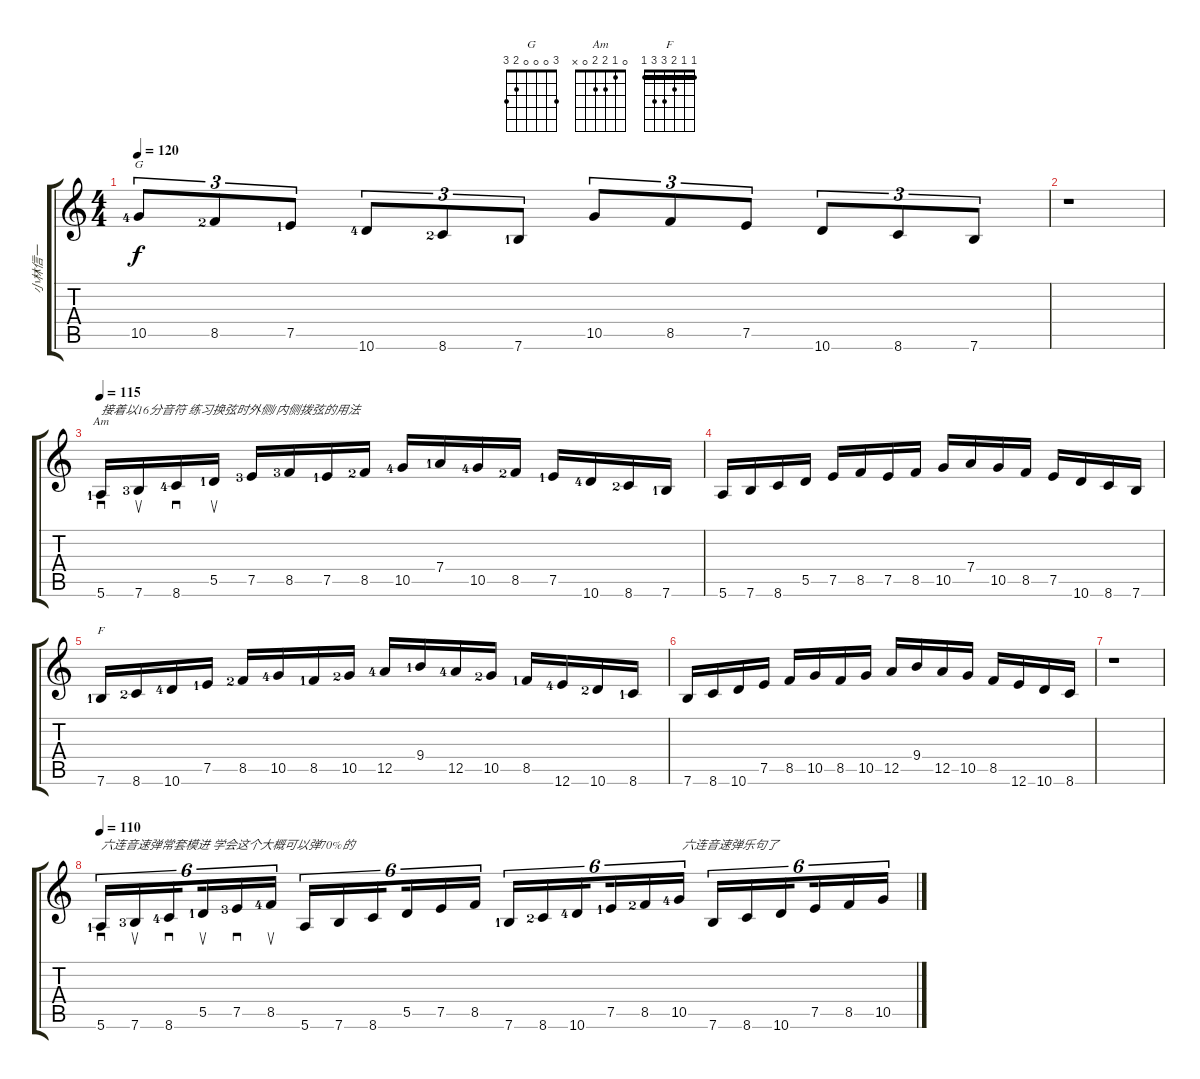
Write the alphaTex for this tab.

\track ("小林信一" "小林信一") {instrument overdrivenguitar}
\staff {score tabs}
\tuning (E4 B3 G3 D3 A2 E2) {hide}
\chord ("G" 3 0 0 0 2 3)
\chord ("Am" 0 1 2 2 0 x)
\chord ("F" 1 1 2 3 3 1) {barre 1}
\ts (4 4)
\tempo 120
\clef g2
\ks c
10.5{lf 5}.8{tu (3 2) ch "G" dy f} 8.5{lf 3}.8{tu (3 2)} 7.5{lf 2}.8{tu (3 2)} 10.6{lf 5}.8{tu (3 2)} 8.6{lf 3}.8{tu (3 2)} 7.6{lf 2}.8{tu (3 2)} 10.5.8{tu (3 2)} 8.5.8{tu (3 2)} 7.5.8{tu (3 2)} 10.6.8{tu (3 2)} 8.6.8{tu (3 2)} 7.6.8{tu (3 2)} |
r.1 |
\tempo 115
5.6{lf 2}.16{sd ch "Am" txt "接着以16分音符 练习换弦时外侧/内侧拨弦的用法"} 7.6{lf 4}.16{su} 8.6{lf 5}.16{sd} 5.5{lf 2}.16{su} 7.5{lf 4}.16 8.5{lf 4}.16 7.5{lf 2}.16 8.5{lf 3}.16 10.5{lf 5}.16 7.4{lf 2}.16 10.5{lf 5}.16 8.5{lf 3}.16 7.5{lf 2}.16 10.6{lf 5}.16 8.6{lf 3}.16 7.6{lf 2}.16 |
5.6.16 7.6.16 8.6.16 5.5.16 7.5.16 8.5.16 7.5.16 8.5.16 10.5.16 7.4.16 10.5.16 8.5.16 7.5.16 10.6.16 8.6.16 7.6.16 |
7.6{lf 2}.16{ch "F"} 8.6{lf 3}.16 10.6{lf 5}.16 7.5{lf 2}.16 8.5{lf 3}.16 10.5{lf 5}.16 8.5{lf 2}.16 10.5{lf 3}.16 12.5{lf 5}.16 9.4{lf 2}.16 12.5{lf 5}.16 10.5{lf 3}.16 8.5{lf 2}.16 12.6{lf 5}.16 10.6{lf 3}.16 8.6{lf 2}.16 |
7.6.16 8.6.16 10.6.16 7.5.16 8.5.16 10.5.16 8.5.16 10.5.16 12.5.16 9.4.16 12.5.16 10.5.16 8.5.16 12.6.16 10.6.16 8.6.16 |
r.1 |
\tempo 110
5.6{lf 2}.16{sd tu (6 4) txt "六连音速弹常套模进 学会这个大概可以弹70%的"} 7.6{lf 4}.16{su tu (6 4)} 8.6{lf 5}.16{sd tu (6 4) beam splitsecondary} 5.5{lf 2}.16{su tu (6 4)} 7.5{lf 4}.16{sd tu (6 4)} 8.5{lf 5}.16{su tu (6 4)} 5.6.16{tu (6 4)} 7.6.16{tu (6 4)} 8.6.16{tu (6 4) beam splitsecondary} 5.5.16{tu (6 4)} 7.5.16{tu (6 4)} 8.5.16{tu (6 4)} 7.6{lf 2}.16{tu (6 4)} 8.6{lf 3}.16{tu (6 4)} 10.6{lf 5}.16{tu (6 4) beam splitsecondary} 7.5{lf 2}.16{tu (6 4)} 8.5{lf 3}.16{tu (6 4)} 10.5{lf 5}.16{tu (6 4) txt " 六连音速弹乐句了"} 7.6.16{tu (6 4)} 8.6.16{tu (6 4)} 10.6.16{tu (6 4) beam splitsecondary} 7.5.16{tu (6 4)} 8.5.16{tu (6 4)} 10.5.16{tu (6 4)}
